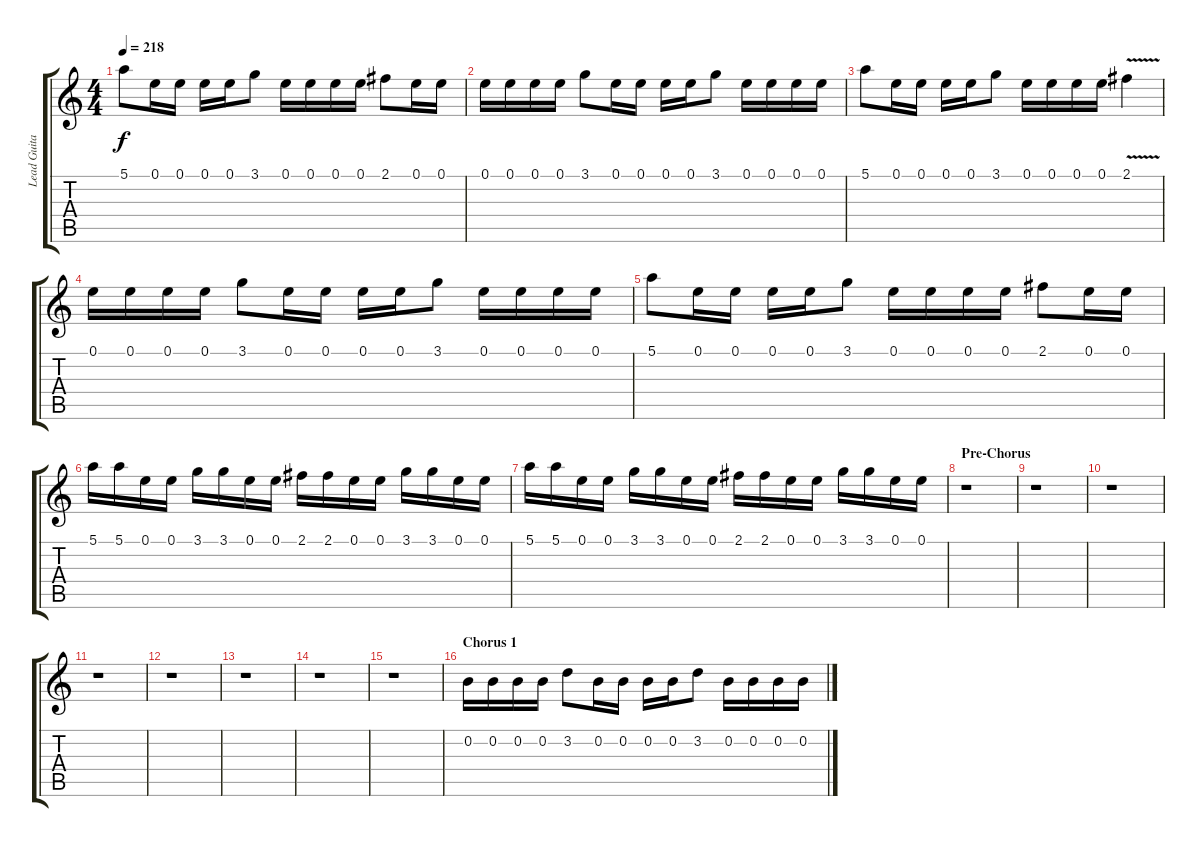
\track ("Lead Guitar 2" "Lead Guita") {instrument distortionguitar}
\staff {score tabs}
\tuning (E4 B3 G3 D3 A2 E2) {hide}
\ts (4 4)
\tempo 218
\clef g2
\ks c
5.1.8{dy f} 0.1.16 0.1.16 0.1.16 0.1.16 3.1.8 0.1.16 0.1.16 0.1.16 0.1.16 2.1.8 0.1.16 0.1.16 |
0.1.16 0.1.16 0.1.16 0.1.16 3.1.8 0.1.16 0.1.16 0.1.16 0.1.16 3.1.8 0.1.16 0.1.16 0.1.16 0.1.16 |
5.1.8 0.1.16 0.1.16 0.1.16 0.1.16 3.1.8 0.1.16 0.1.16 0.1.16 0.1.16 2.1{v}.4 |
0.1.16 0.1.16 0.1.16 0.1.16 3.1.8 0.1.16 0.1.16 0.1.16 0.1.16 3.1.8 0.1.16 0.1.16 0.1.16 0.1.16 |
5.1.8 0.1.16 0.1.16 0.1.16 0.1.16 3.1.8 0.1.16 0.1.16 0.1.16 0.1.16 2.1.8 0.1.16 0.1.16 |
5.1.16 5.1.16 0.1.16 0.1.16 3.1.16 3.1.16 0.1.16 0.1.16 2.1.16 2.1.16 0.1.16 0.1.16 3.1.16 3.1.16 0.1.16 0.1.16 |
5.1.16 5.1.16 0.1.16 0.1.16 3.1.16 3.1.16 0.1.16 0.1.16 2.1.16 2.1.16 0.1.16 0.1.16 3.1.16 3.1.16 0.1.16 0.1.16 |
\section ("" "Pre-Chorus")
r.1 |
r.1 |
r.1 |
r.1 |
r.1 |
r.1 |
r.1 |
r.1 |
\section ("" "Chorus 1")
0.2.16 0.2.16 0.2.16 0.2.16 3.2.8 0.2.16 0.2.16 0.2.16 0.2.16 3.2.8 0.2.16 0.2.16 0.2.16 0.2.16
